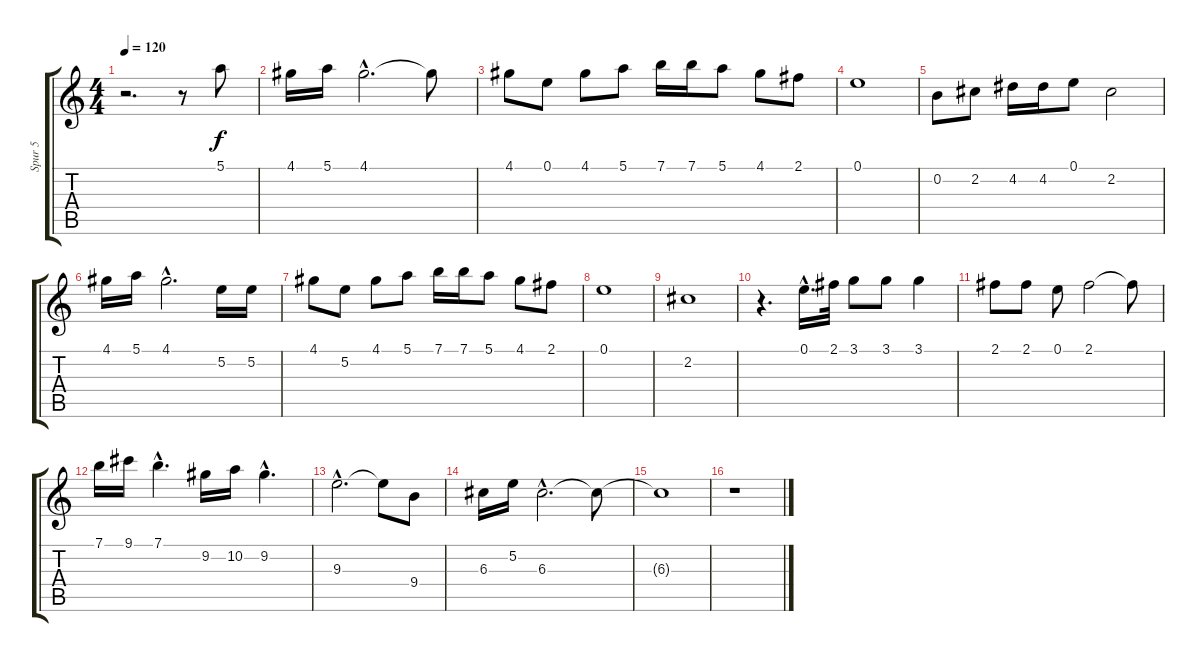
\track ("Spur 5" "Spur 5") {instrument acousticguitarsteel}
\staff {score tabs}
\tuning (E4 B3 G3 D3 A2 E2) {hide}
\ts (4 4)
\tempo 120
\clef g2
\ks c
r.2{d dy f instrument acousticguitarsteel} r.8 5.1.8 |
4.1.16 5.1.16 4.1{hac}.2{d} 4.1{t}.8 |
4.1.8 0.1.8 4.1.8 5.1.8 7.1.16 7.1.16 5.1.8 4.1.8 2.1.8 |
0.1.1 |
0.2.8 2.2.8 4.2.16 4.2.16 0.1.8 2.2.2 |
4.1.16 5.1.16 4.1{hac}.2{d} 5.2.16 5.2.16 |
4.1.8 5.2.8 4.1.8 5.1.8 7.1.16 7.1.16 5.1.8 4.1.8 2.1.8 |
0.1.1 |
2.2.1 |
r.4{d} 0.1{hac}.16{d} 2.1.32 3.1.8 3.1.8 3.1.4 |
2.1.8 2.1.8 0.1.8 2.1.2 2.1{t}.8 |
7.1.16 9.1.16 7.1{hac}.4{d} 9.2.16 10.2.16 9.2{hac}.4{d} |
9.3{hac}.2{d} 9.3{t}.8 9.4.8 |
6.3.16 5.2.16 6.3{hac}.2{d} 6.3{t}.8 |
6.3{t}.1 |
r.1
